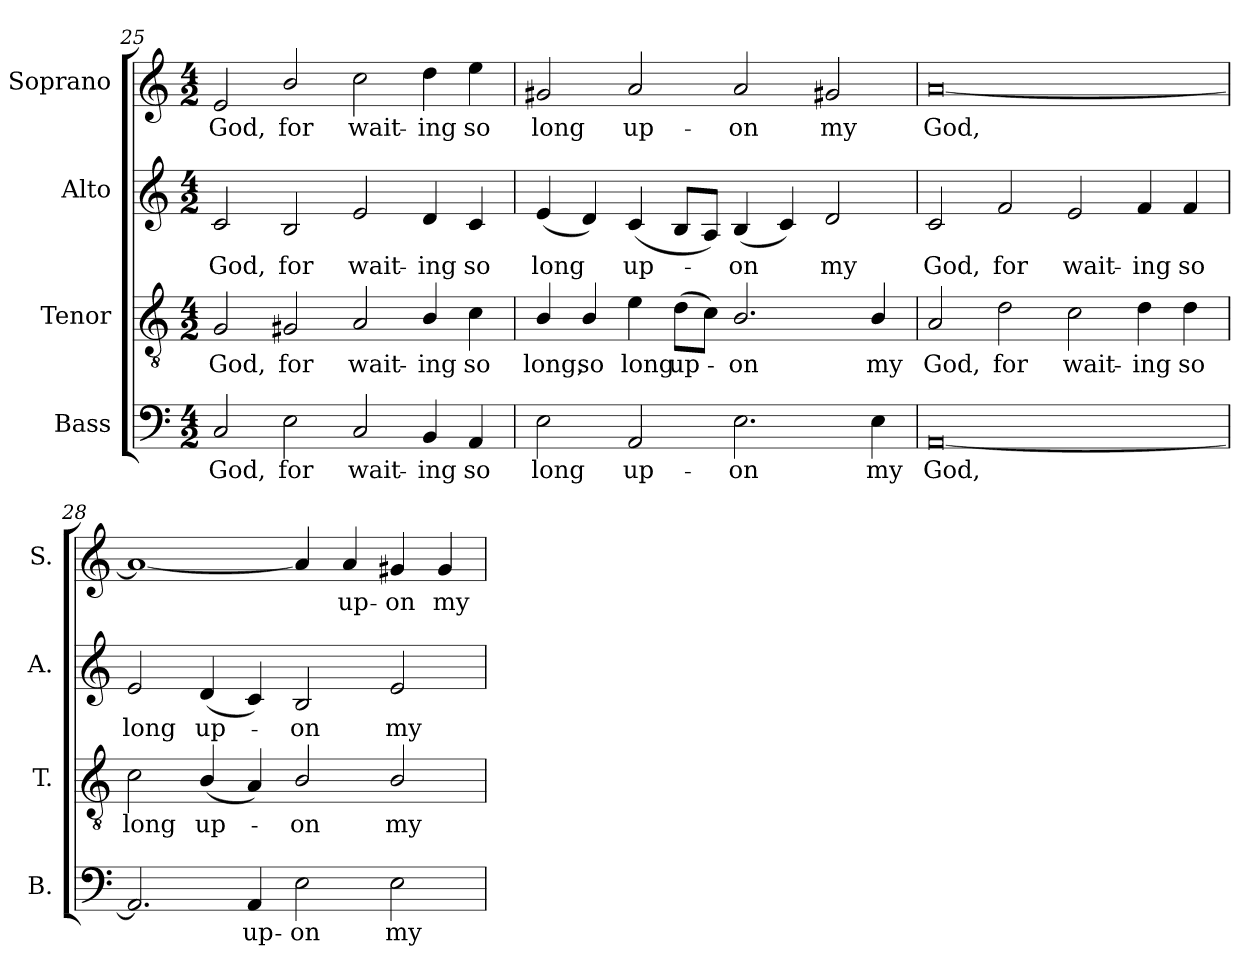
**kern	**text	**kern	**text	**kern	**text	**kern	**text
*part4	*part4	*part3	*part3	*part2	*part2	*part1	*part1
*staff4	*staff4	*staff3	*staff3	*staff2	*staff2	*staff1	*staff1
*I"Bass	*	*I"Tenor	*	*I"Alto	*	*I"Soprano	*
*I'B.	*	*I'T.	*	*I'A.	*	*I'S.	*
*clefF4	*	*clefGv2	*	*clefG2	*	*clefG2	*
*	*	*ITrd7c12	*	*	*	*	*
*k[]	*	*k[]	*	*k[]	*	*k[]	*
*a:	*	*a:	*	*a:	*	*a:	*
*M4/2	*	*M4/2	*	*M4/2	*	*M4/2	*
=25	=25	=25	=25	=25	=25	=25	=25
!	!LO:LY:b:color=#000000	!	!	!	!	!	!
!	!	!	!LO:LY:b:color=#000000	!	!	!	!
!	!	!	!	!	!LO:LY:b:color=#000000	!	!
!	!	!	!	!	!	!	!LO:LY:b:color=#000000
2Ci/	God,	2GGi/	God,	2ci/	God,	2ei/	God,
!	!LO:LY:b:color=#000000	!	!	!	!	!	!
!	!	!	!LO:LY:b:color=#000000	!	!	!	!
!	!	!	!	!	!LO:LY:b:color=#000000	!	!
!	!	!	!	!	!	!	!LO:LY:b:color=#000000
2Ei\	for	2GG#Xi/	for	2Bi/	for	2bi/	for
!	!LO:LY:b:color=#000000	!	!	!	!	!	!
!	!	!	!LO:LY:b:color=#000000	!	!	!	!
!	!	!	!	!	!LO:LY:b:color=#000000	!	!
!	!	!	!	!	!	!	!LO:LY:b:color=#000000
2Ci/	wait-	2AAi/	wait-	2ei/	wait-	2cci\	wait-
!	!LO:LY:b:color=#000000	!	!	!	!	!	!
!	!	!	!LO:LY:b:color=#000000	!	!	!	!
!	!	!	!	!	!LO:LY:b:color=#000000	!	!
!	!	!	!	!	!	!	!LO:LY:b:color=#000000
4BBi/	-ing	4BBi/	-ing	4di/	-ing	4ddi\	-ing
!	!LO:LY:b:color=#000000	!	!	!	!	!	!
!	!	!	!LO:LY:b:color=#000000	!	!	!	!
!	!	!	!	!	!LO:LY:b:color=#000000	!	!
!	!	!	!	!	!	!	!LO:LY:b:color=#000000
4AAi/	so	4Ci\	so	4ci/	so	4eei\	so
=26	=26	=26	=26	=26	=26	=26	=26
!	!LO:LY:b:color=#000000	!	!	!	!	!	!
!	!	!	!LO:LY:b:color=#000000	!	!	!	!
!	!	!	!	!	!LO:LY:b:color=#000000	!	!
!	!	!	!	!	!	!	!LO:LY:b:color=#000000
2Ei\	long	4BBi/	long,	(4ei/	long	2g#Xi/	long
!	!	!	!LO:LY:b:color=#000000	!	!	!	!
.	.	4BBi/	so	4di/)	.	.	.
!	!LO:LY:b:color=#000000	!	!	!	!	!	!
!	!	!	!LO:LY:b:color=#000000	!	!	!	!
!	!	!	!	!	!LO:LY:b:color=#000000	!	!
!	!	!	!	!	!	!	!LO:LY:b:color=#000000
2AAi/	up-	4Ei\	long	(4ci/	up-	2ai/	up-
!	!	!	!LO:LY:b:color=#000000	!	!	!	!
.	.	(8Di\L	up-	8Bi/L	.	.	.
.	.	8Ci\J)	.	8Ai/J)	.	.	.
!	!LO:LY:b:color=#000000	!	!	!	!	!	!
!	!	!	!LO:LY:b:color=#000000	!	!	!	!
!	!	!	!	!	!LO:LY:b:color=#000000	!	!
!	!	!	!	!	!	!	!LO:LY:b:color=#000000
2.Ei\	-on	2.BBi/	-on	(4Bi/	-on	2ai/	-on
.	.	.	.	4ci/)	.	.	.
!	!	!	!	!	!LO:LY:b:color=#000000	!	!
!	!	!	!	!	!	!	!LO:LY:b:color=#000000
.	.	.	.	2di/	my	2g#Xi/	my
!	!LO:LY:b:color=#000000	!	!	!	!	!	!
!	!	!	!LO:LY:b:color=#000000	!	!	!	!
4Ei\	my	4BBi/	my	.	.	.	.
!!LO:LB:g=z
=27	=27	=27	=27	=27	=27	=27	=27
!	!LO:LY:b:color=#000000	!	!	!	!	!	!
!	!	!	!LO:LY:b:color=#000000	!	!	!	!
!	!	!	!	!	!LO:LY:b:color=#000000	!	!
!	!	!	!	!	!	!	!LO:LY:b:color=#000000
[0AAi	God,	2AAi/	God,	2ci/	God,	[0ai	God,
!	!	!	!LO:LY:b:color=#000000	!	!	!	!
!	!	!	!	!	!LO:LY:b:color=#000000	!	!
.	.	2Di\	for	2fi/	for	.	.
!	!	!	!LO:LY:b:color=#000000	!	!	!	!
!	!	!	!	!	!LO:LY:b:color=#000000	!	!
.	.	2Ci\	wait-	2ei/	wait-	.	.
!	!	!	!LO:LY:b:color=#000000	!	!	!	!
!	!	!	!	!	!LO:LY:b:color=#000000	!	!
.	.	4Di\	-ing	4fi/	-ing	.	.
!	!	!	!LO:LY:b:color=#000000	!	!	!	!
!	!	!	!	!	!LO:LY:b:color=#000000	!	!
.	.	4Di\	so	4fi/	so	.	.
=28	=28	=28	=28	=28	=28	=28	=28
!	!	!	!LO:LY:b:color=#000000	!	!	!	!
!	!	!	!	!	!LO:LY:b:color=#000000	!	!
2.AAi/]	.	2Ci\	long	2ei/	long	1ai_	.
!	!	!	!LO:LY:b:color=#000000	!	!	!	!
!	!	!	!	!	!LO:LY:b:color=#000000	!	!
.	.	(4BBi/	up-	(4di/	up-	.	.
!	!LO:LY:b:color=#000000	!	!	!	!	!	!
4AAi/	up-	4AAi/)	.	4ci/)	.	.	.
!	!LO:LY:b:color=#000000	!	!	!	!	!	!
!	!	!	!LO:LY:b:color=#000000	!	!	!	!
!	!	!	!	!	!LO:LY:b:color=#000000	!	!
2Ei\	-on	2BBi/	-on	2Bi/	-on	4ai/]	.
!	!	!	!	!	!	!	!LO:LY:b:color=#000000
.	.	.	.	.	.	4ai/	up-
!	!LO:LY:b:color=#000000	!	!	!	!	!	!
!	!	!	!LO:LY:b:color=#000000	!	!	!	!
!	!	!	!	!	!LO:LY:b:color=#000000	!	!
!	!	!	!	!	!	!	!LO:LY:b:color=#000000
2Ei\	my	2BBi/	my	2ei/	my	4g#Xi/	-on
!	!	!	!	!	!	!	!LO:LY:b:color=#000000
.	.	.	.	.	.	4g#i/	my
=	=	=	=	=	=	=	=
*-	*-	*-	*-	*-	*-	*-	*-
